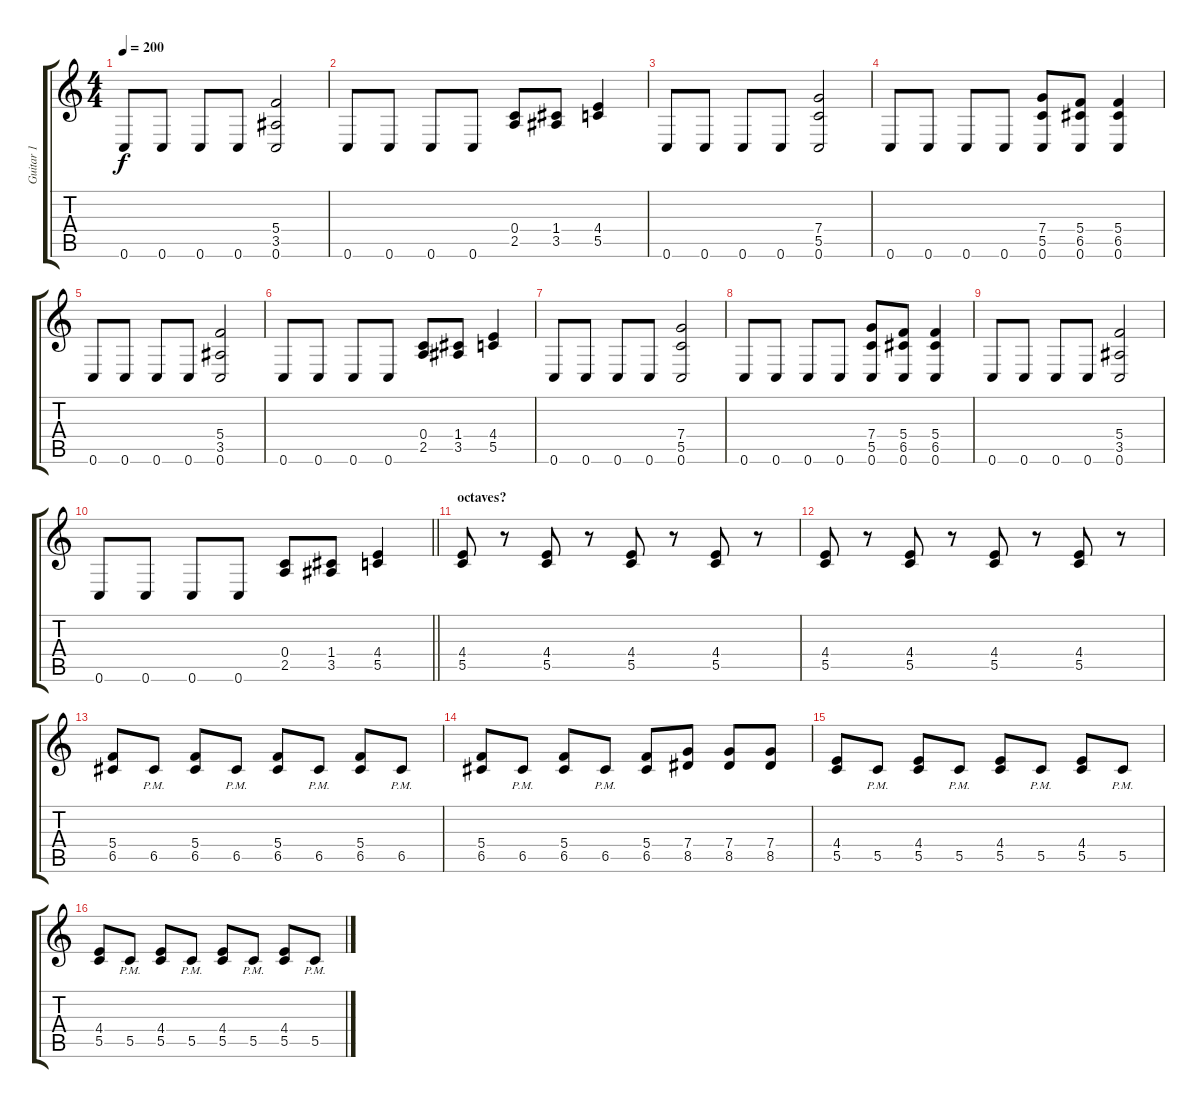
\track ("Guitar 1" "Guitar 1") {instrument distortionguitar}
\staff {score tabs}
\tuning (D4 A3 F3 C3 G2 C2) {hide}
\ts (4 4)
\tempo 200
\clef g2
\ks c
0.6.8{dy f} 0.6.8 0.6.8 0.6.8 (5.4 3.5 0.6).2 |
0.6.8 0.6.8 0.6.8 0.6.8 (0.4 2.5).8 (1.4 3.5).8 (4.4 5.5).4 |
0.6.8 0.6.8 0.6.8 0.6.8 (7.4 5.5 0.6).2 |
0.6.8 0.6.8 0.6.8 0.6.8 (7.4 5.5 0.6).8 (5.4 6.5 0.6).8 (5.4 6.5 0.6).4 |
0.6.8 0.6.8 0.6.8 0.6.8 (5.4 3.5 0.6).2 |
0.6.8 0.6.8 0.6.8 0.6.8 (0.4 2.5).8 (1.4 3.5).8 (4.4 5.5).4 |
0.6.8 0.6.8 0.6.8 0.6.8 (7.4 5.5 0.6).2 |
0.6.8 0.6.8 0.6.8 0.6.8 (7.4 5.5 0.6).8 (5.4 6.5 0.6).8 (5.4 6.5 0.6).4 |
0.6.8 0.6.8 0.6.8 0.6.8 (5.4 3.5 0.6).2 |
\barLineRight lightlight
0.6.8 0.6.8 0.6.8 0.6.8 (0.4 2.5).8 (1.4 3.5).8 (4.4 5.5).4 |
\section ("" "octaves?")
(4.4 5.5).8 r.8 (4.4 5.5).8 r.8 (4.4 5.5).8 r.8 (4.4 5.5).8 r.8 |
(4.4 5.5).8 r.8 (4.4 5.5).8 r.8 (4.4 5.5).8 r.8 (4.4 5.5).8 r.8 |
(5.4 6.5).8 6.5{pm}.8 (5.4 6.5).8 6.5{pm}.8 (5.4 6.5).8 6.5{pm}.8 (5.4 6.5).8 6.5{pm}.8 |
(5.4 6.5).8 6.5{pm}.8 (5.4 6.5).8 6.5{pm}.8 (5.4 6.5).8 (7.4 8.5).8 (7.4 8.5).8 (7.4 8.5).8 |
(4.4 5.5).8 5.5{pm}.8 (4.4 5.5).8 5.5{pm}.8 (4.4 5.5).8 5.5{pm}.8 (4.4 5.5).8 5.5{pm}.8 |
(4.4 5.5).8 5.5{pm}.8 (4.4 5.5).8 5.5{pm}.8 (4.4 5.5).8 5.5{pm}.8 (4.4 5.5).8 5.5{pm}.8
